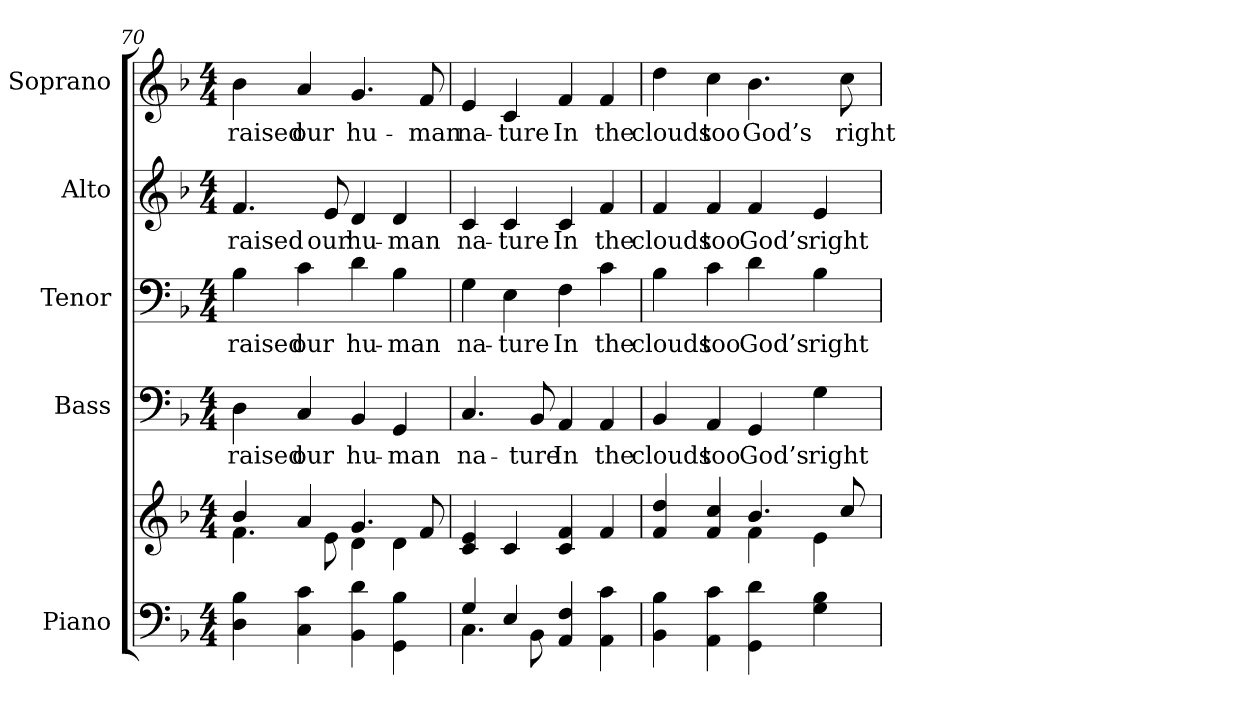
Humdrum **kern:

**kern	**kern	**kern	**text	**kern	**text	**kern	**text	**kern	**text
*part5	*part5	*part4	*part4	*part3	*part3	*part2	*part2	*part1	*part1
*staff6	*staff5	*staff4	*staff4	*staff3	*staff3	*staff2	*staff2	*staff1	*staff1
*I"Piano	*	*I"Bass	*	*I"Tenor	*	*I"Alto	*	*I"Soprano	*
*I'Pno.	*	*I'B.	*	*I'T.	*	*I'A.	*	*I'S.	*
*clefF4	*clefG2	*clefF4	*	*clefF4	*	*clefG2	*	*clefG2	*
*k[b-]	*k[b-]	*k[b-]	*	*k[b-]	*	*k[b-]	*	*k[b-]	*
*d:	*d:	*d:	*	*d:	*	*d:	*	*d:	*
*M4/4	*M4/4	*M4/4	*	*M4/4	*	*M4/4	*	*M4/4	*
=70	=70	=70	=70	=70	=70	=70	=70	=70	=70
*	*^	*	*	*	*	*	*	*	*
!	!	!	!	!LO:LY:b:color=#000000	!	!	!	!	!	!
!	!	!	!	!	!	!LO:LY:b:color=#000000	!	!	!	!
!	!	!	!	!	!	!	!	!LO:LY:b:color=#000000	!	!
!	!	!	!	!	!	!	!	!	!	!LO:LY:b:color=#000000
4Di\ 4B-i	4b-i/	4.fi\	4Di\	raised	4B-i\	raised	4.fi/	raised	4b-i\	raised
!	!	!	!	!LO:LY:b:color=#000000	!	!	!	!	!	!
!	!	!	!	!	!	!LO:LY:b:color=#000000	!	!	!	!
!	!	!	!	!	!	!	!	!	!	!LO:LY:b:color=#000000
4Ci\ 4ci	4ai/	.	4Ci/	our	4ci\	our	.	.	4ai/	our
!	!	!	!	!	!	!	!	!LO:LY:b:color=#000000	!	!
.	.	8ei\	.	.	.	.	8ei/	our	.	.
!	!	!	!	!LO:LY:b:color=#000000	!	!	!	!	!	!
!	!	!	!	!	!	!LO:LY:b:color=#000000	!	!	!	!
!	!	!	!	!	!	!	!	!LO:LY:b:color=#000000	!	!
!	!	!	!	!	!	!	!	!	!	!LO:LY:b:color=#000000
4BB-i\ 4di	4.gi/	4di\	4BB-i/	hu-	4di\	hu-	4di/	hu-	4.gi/	hu-
!	!	!	!	!LO:LY:b:color=#000000	!	!	!	!	!	!
!	!	!	!	!	!	!LO:LY:b:color=#000000	!	!	!	!
!	!	!	!	!	!	!	!	!LO:LY:b:color=#000000	!	!
4GGi\ 4B-i	.	4di\	4GGi/	-man	4B-i\	-man	4di/	-man	.	.
!	!	!	!	!	!	!	!	!	!	!LO:LY:b:color=#000000
.	8fi/	.	.	.	.	.	.	.	8fi/	-man
*	*v	*v	*	*	*	*	*	*	*	*
=71	=71	=71	=71	=71	=71	=71	=71	=71	=71
*^	*	*	*	*	*	*	*	*	*
!	!	!	!	!LO:LY:b:color=#000000	!	!	!	!	!	!
!	!	!	!	!	!	!LO:LY:b:color=#000000	!	!	!	!
!	!	!	!	!	!	!	!	!LO:LY:b:color=#000000	!	!
!	!	!	!	!	!	!	!	!	!	!LO:LY:b:color=#000000
4Gi/	4.Ci\	4ci/ 4ei	4.Ci/	na-	4Gi\	na-	4ci/	na-	4ei/	na-
!	!	!	!	!	!	!LO:LY:b:color=#000000	!	!	!	!
!	!	!	!	!	!	!	!	!LO:LY:b:color=#000000	!	!
!	!	!	!	!	!	!	!	!	!	!LO:LY:b:color=#000000
4Ei/	.	4ci/	.	.	4Ei\	-ture	4ci/	-ture	4ci/	-ture
!	!	!	!	!LO:LY:b:color=#000000	!	!	!	!	!	!
.	8BB-i\	.	8BB-i/	-ture	.	.	.	.	.	.
!	!	!	!	!LO:LY:b:color=#000000	!	!	!	!	!	!
!	!	!	!	!	!	!LO:LY:b:color=#000000	!	!	!	!
!	!	!	!	!	!	!	!	!LO:LY:b:color=#000000	!	!
!	!	!	!	!	!	!	!	!	!	!LO:LY:b:color=#000000
4AAi/ 4Fi	2ryy	4ci/ 4fi	4AAi/	In	4Fi\	In	4ci/	In	4fi/	In
!	!	!	!	!LO:LY:b:color=#000000	!	!	!	!	!	!
!	!	!	!	!	!	!LO:LY:b:color=#000000	!	!	!	!
!	!	!	!	!	!	!	!	!LO:LY:b:color=#000000	!	!
!	!	!	!	!	!	!	!	!	!	!LO:LY:b:color=#000000
4AAi\ 4ci	.	4fi/	4AAi/	the	4ci\	the	4fi/	the	4fi/	the
*v	*v	*	*	*	*	*	*	*	*	*
=72	=72	=72	=72	=72	=72	=72	=72	=72	=72
*	*^	*	*	*	*	*	*	*	*
!	!	!	!	!LO:LY:b:color=#000000	!	!	!	!	!	!
!	!	!	!	!	!	!LO:LY:b:color=#000000	!	!	!	!
!	!	!	!	!	!	!	!	!LO:LY:b:color=#000000	!	!
!	!	!	!	!	!	!	!	!	!	!LO:LY:b:color=#000000
4BB-i\ 4B-i	4fi/ 4ddi	2ryy	4BB-i/	clouds	4B-i\	clouds	4fi/	clouds	4ddi\	clouds
!	!	!	!	!LO:LY:b:color=#000000	!	!	!	!	!	!
!	!	!	!	!	!	!LO:LY:b:color=#000000	!	!	!	!
!	!	!	!	!	!	!	!	!LO:LY:b:color=#000000	!	!
!	!	!	!	!	!	!	!	!	!	!LO:LY:b:color=#000000
4AAi\ 4ci	4fi/ 4cci	.	4AAi/	too	4ci\	too	4fi/	too	4cci\	too
!	!	!	!	!LO:LY:b:color=#000000	!	!	!	!	!	!
!	!	!	!	!	!	!LO:LY:b:color=#000000	!	!	!	!
!	!	!	!	!	!	!	!	!LO:LY:b:color=#000000	!	!
!	!	!	!	!	!	!	!	!	!	!LO:LY:b:color=#000000
4GGi\ 4di	4.b-i/	4fi\	4GGi/	God’s	4di\	God’s	4fi/	God’s	4.b-i\	God’s
!	!	!	!	!LO:LY:b:color=#000000	!	!	!	!	!	!
!	!	!	!	!	!	!LO:LY:b:color=#000000	!	!	!	!
!	!	!	!	!	!	!	!	!LO:LY:b:color=#000000	!	!
4Gi\ 4B-i	.	4ei\	4Gi\	right	4B-i\	right	4ei/	right	.	.
!	!	!	!	!	!	!	!	!	!	!LO:LY:b:color=#000000
.	8cci/	.	.	.	.	.	.	.	8cci\	right
*	*v	*v	*	*	*	*	*	*	*	*
=	=	=	=	=	=	=	=	=	=
*-	*-	*-	*-	*-	*-	*-	*-	*-	*-
